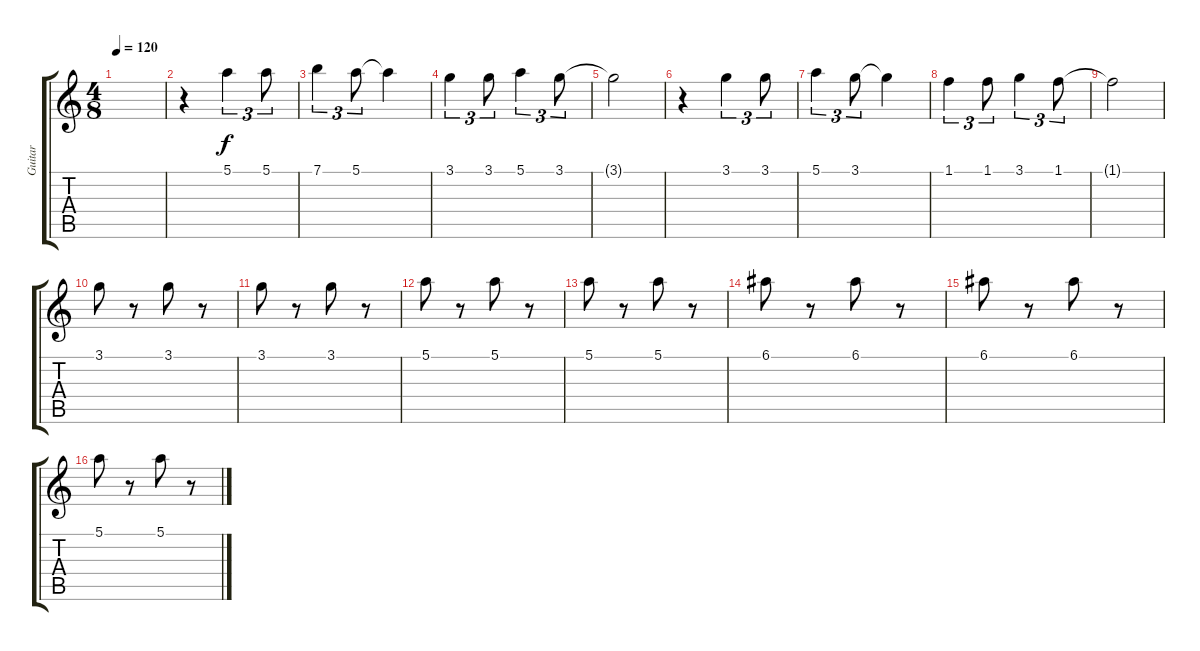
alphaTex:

\track ("Guitar" "Guitar") {instrument electricguitarjazz}
\staff {score tabs}
\tuning (E4 B3 G3 D3 A2 E2) {hide}
\ts (4 8)
\tempo 120
\clef g2
\ks c
|
r.4 5.1.4{tu (3 2)} 5.1.8{tu (3 2)} |
7.1.4{tu (3 2)} 5.1.8{tu (3 2)} 5.1{t}.4 |
3.1.4{tu (3 2)} 3.1.8{tu (3 2)} 5.1.4{tu (3 2)} 3.1.8{tu (3 2)} |
3.1{t}.2 |
r.4 3.1.4{tu (3 2)} 3.1.8{tu (3 2)} |
5.1.4{tu (3 2)} 3.1.8{tu (3 2)} 3.1{t}.4 |
1.1.4{tu (3 2)} 1.1.8{tu (3 2)} 3.1.4{tu (3 2)} 1.1.8{tu (3 2)} |
1.1{t}.2 |
3.1.8 r.8 3.1.8 r.8 |
3.1.8 r.8 3.1.8 r.8 |
5.1.8 r.8 5.1.8 r.8 |
5.1.8 r.8 5.1.8 r.8 |
6.1.8 r.8 6.1.8 r.8 |
6.1.8 r.8 6.1.8 r.8 |
5.1.8 r.8 5.1.8 r.8
